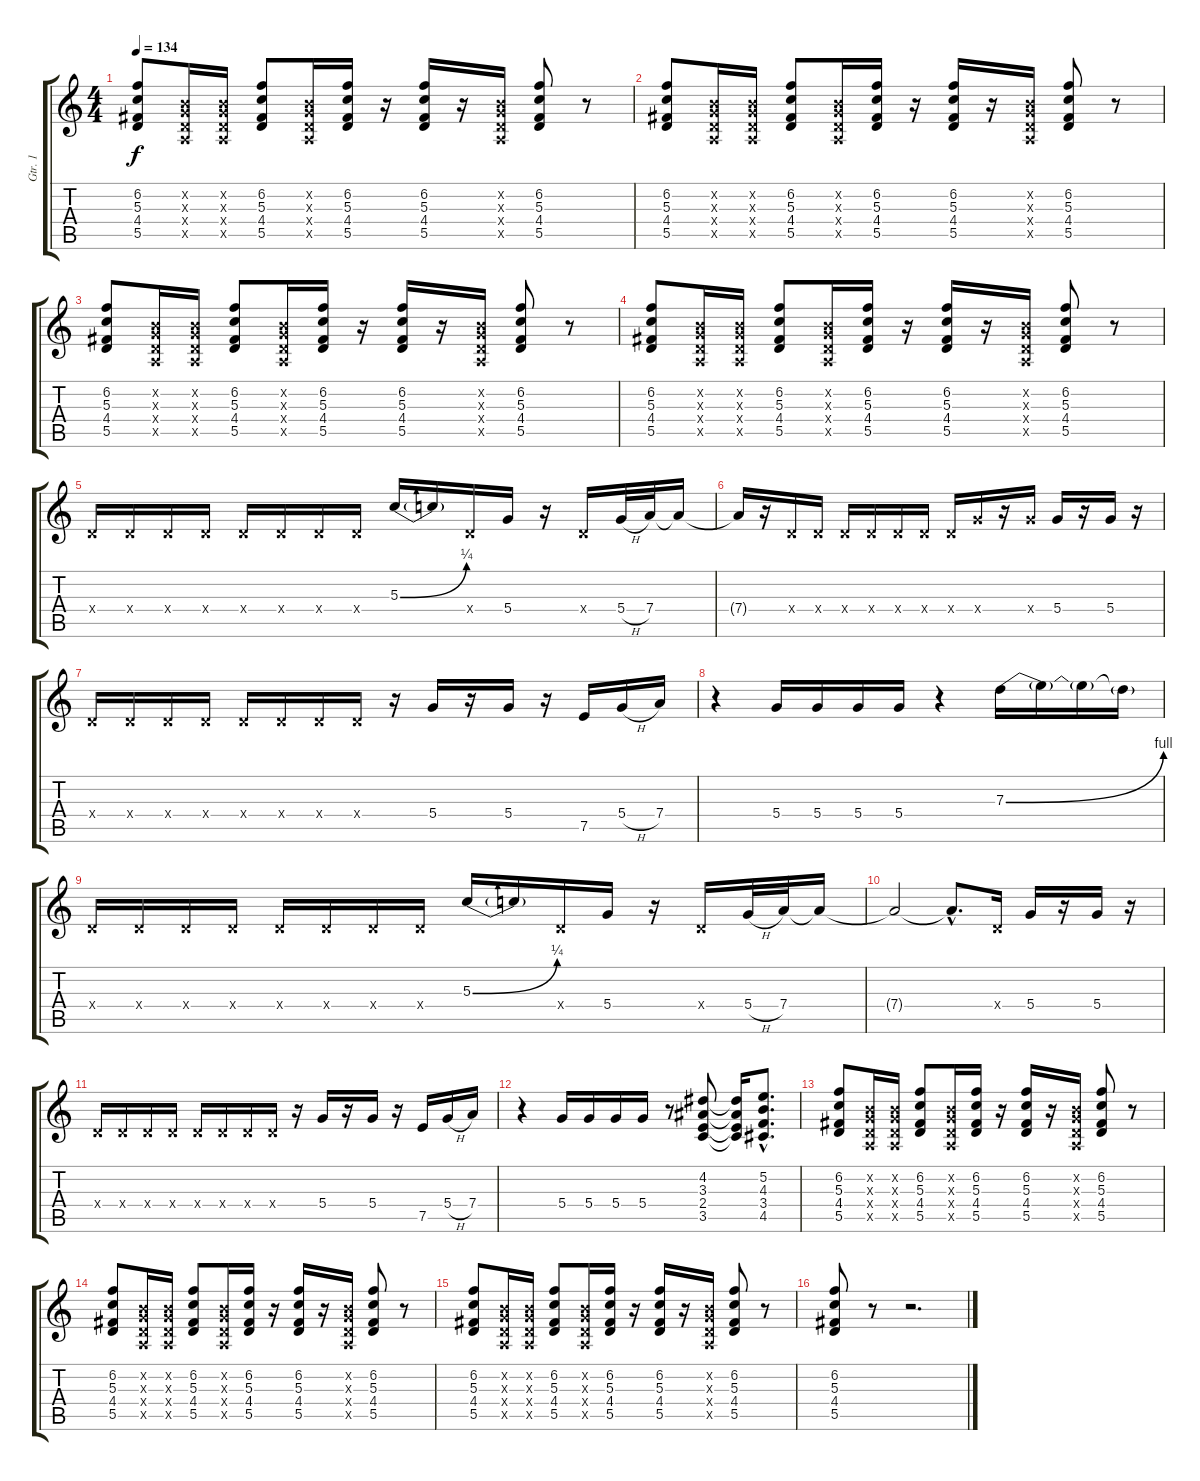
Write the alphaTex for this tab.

\track ("Gtr. 1" "Gtr. 1") {instrument electricguitarclean}
\staff {score tabs}
\tuning (E4 B3 G3 D3 A2 E2) {hide}
\ts (4 4)
\tempo 134
\clef g2
\ks c
(6.2 5.3 4.4 5.5).8{dy f} (0.2{x} 0.3{x} 0.4{x} 0.5{x}).16 (0.2{x} 0.3{x} 0.4{x} 0.5{x}).16 (6.2 5.3 4.4 5.5).8 (0.2{x} 0.3{x} 0.4{x} 0.5{x}).16 (6.2 5.3 4.4 5.5).16 r.16 (6.2 5.3 4.4 5.5).16 r.16 (0.2{x} 0.3{x} 0.4{x} 0.5{x}).16 (6.2 5.3 4.4 5.5).8 r.8 |
(6.2 5.3 4.4 5.5).8 (0.2{x} 0.3{x} 0.4{x} 0.5{x}).16 (0.2{x} 0.3{x} 0.4{x} 0.5{x}).16 (6.2 5.3 4.4 5.5).8 (0.2{x} 0.3{x} 0.4{x} 0.5{x}).16 (6.2 5.3 4.4 5.5).16 r.16 (6.2 5.3 4.4 5.5).16 r.16 (0.2{x} 0.3{x} 0.4{x} 0.5{x}).16 (6.2 5.3 4.4 5.5).8 r.8 |
(6.2 5.3 4.4 5.5).8 (0.2{x} 0.3{x} 0.4{x} 0.5{x}).16 (0.2{x} 0.3{x} 0.4{x} 0.5{x}).16 (6.2 5.3 4.4 5.5).8 (0.2{x} 0.3{x} 0.4{x} 0.5{x}).16 (6.2 5.3 4.4 5.5).16 r.16 (6.2 5.3 4.4 5.5).16 r.16 (0.2{x} 0.3{x} 0.4{x} 0.5{x}).16 (6.2 5.3 4.4 5.5).8 r.8 |
(6.2 5.3 4.4 5.5).8 (0.2{x} 0.3{x} 0.4{x} 0.5{x}).16 (0.2{x} 0.3{x} 0.4{x} 0.5{x}).16 (6.2 5.3 4.4 5.5).8 (0.2{x} 0.3{x} 0.4{x} 0.5{x}).16 (6.2 5.3 4.4 5.5).16 r.16 (6.2 5.3 4.4 5.5).16 r.16 (0.2{x} 0.3{x} 0.4{x} 0.5{x}).16 (6.2 5.3 4.4 5.5).8 r.8 |
0.4{x}.16 0.4{x}.16 0.4{x}.16 0.4{x}.16 0.4{x}.16 0.4{x}.16 0.4{x}.16 0.4{x}.16 5.3{be (bend 0 0 60 1)}.16 5.3{t}.16 0.4{x}.16 5.4.16 r.16 0.4{x}.16 5.4{h}.32 7.4.32 7.4{t}.16 |
7.4{t}.16 r.16 0.4{x}.16 0.4{x}.16 0.4{x}.16 0.4{x}.16 0.4{x}.16 0.4{x}.16 0.4{x}.16 5.4{x}.16 r.16 5.4{x}.16 5.4.16 r.16 5.4.16 r.16 |
0.4{x}.16 0.4{x}.16 0.4{x}.16 0.4{x}.16 0.4{x}.16 0.4{x}.16 0.4{x}.16 0.4{x}.16 r.16 5.4.16 r.16 5.4.16 r.16 7.5.16 5.4{h}.16 7.4.16 |
r.4 5.4.16 5.4.16 5.4.16 5.4.16 r.4 7.3{be (bend 0 0 60 4)}.16 7.3{t}.16 7.3{t}.16 7.3{t}.16 |
0.4{x}.16 0.4{x}.16 0.4{x}.16 0.4{x}.16 0.4{x}.16 0.4{x}.16 0.4{x}.16 0.4{x}.16 5.3{be (bend 0 0 60 1)}.16 5.3{t}.16 0.4{x}.16 5.4.16 r.16 0.4{x}.16 5.4{h}.32 7.4.32 7.4{t}.16 |
7.4{t}.2 7.4{hac t}.8{d} 0.4{x}.16 5.4.16 r.16 5.4.16 r.16 |
0.4{x}.16 0.4{x}.16 0.4{x}.16 0.4{x}.16 0.4{x}.16 0.4{x}.16 0.4{x}.16 0.4{x}.16 r.16 5.4.16 r.16 5.4.16 r.16 7.5.16 5.4{h}.16 7.4.16 |
r.4 5.4.16 5.4.16 5.4.16 5.4.16 r.8 (4.2 3.3 2.4 3.5).8 (4.2{t} 3.3{t} 2.4{t} 3.5{t}).16 (5.2{hac} 4.3{hac} 3.4{hac} 4.5{hac}).8{d} |
(6.2 5.3 4.4 5.5).8 (0.2{x} 0.3{x} 0.4{x} 0.5{x}).16 (0.2{x} 0.3{x} 0.4{x} 0.5{x}).16 (6.2 5.3 4.4 5.5).8 (0.2{x} 0.3{x} 0.4{x} 0.5{x}).16 (6.2 5.3 4.4 5.5).16 r.16 (6.2 5.3 4.4 5.5).16 r.16 (0.2{x} 0.3{x} 0.4{x} 0.5{x}).16 (6.2 5.3 4.4 5.5).8 r.8 |
(6.2 5.3 4.4 5.5).8 (0.2{x} 0.3{x} 0.4{x} 0.5{x}).16 (0.2{x} 0.3{x} 0.4{x} 0.5{x}).16 (6.2 5.3 4.4 5.5).8 (0.2{x} 0.3{x} 0.4{x} 0.5{x}).16 (6.2 5.3 4.4 5.5).16 r.16 (6.2 5.3 4.4 5.5).16 r.16 (0.2{x} 0.3{x} 0.4{x} 0.5{x}).16 (6.2 5.3 4.4 5.5).8 r.8 |
(6.2 5.3 4.4 5.5).8 (0.2{x} 0.3{x} 0.4{x} 0.5{x}).16 (0.2{x} 0.3{x} 0.4{x} 0.5{x}).16 (6.2 5.3 4.4 5.5).8 (0.2{x} 0.3{x} 0.4{x} 0.5{x}).16 (6.2 5.3 4.4 5.5).16 r.16 (6.2 5.3 4.4 5.5).16 r.16 (0.2{x} 0.3{x} 0.4{x} 0.5{x}).16 (6.2 5.3 4.4 5.5).8 r.8 |
(6.2 5.3 4.4 5.5).8 r.8 r.2{d}
